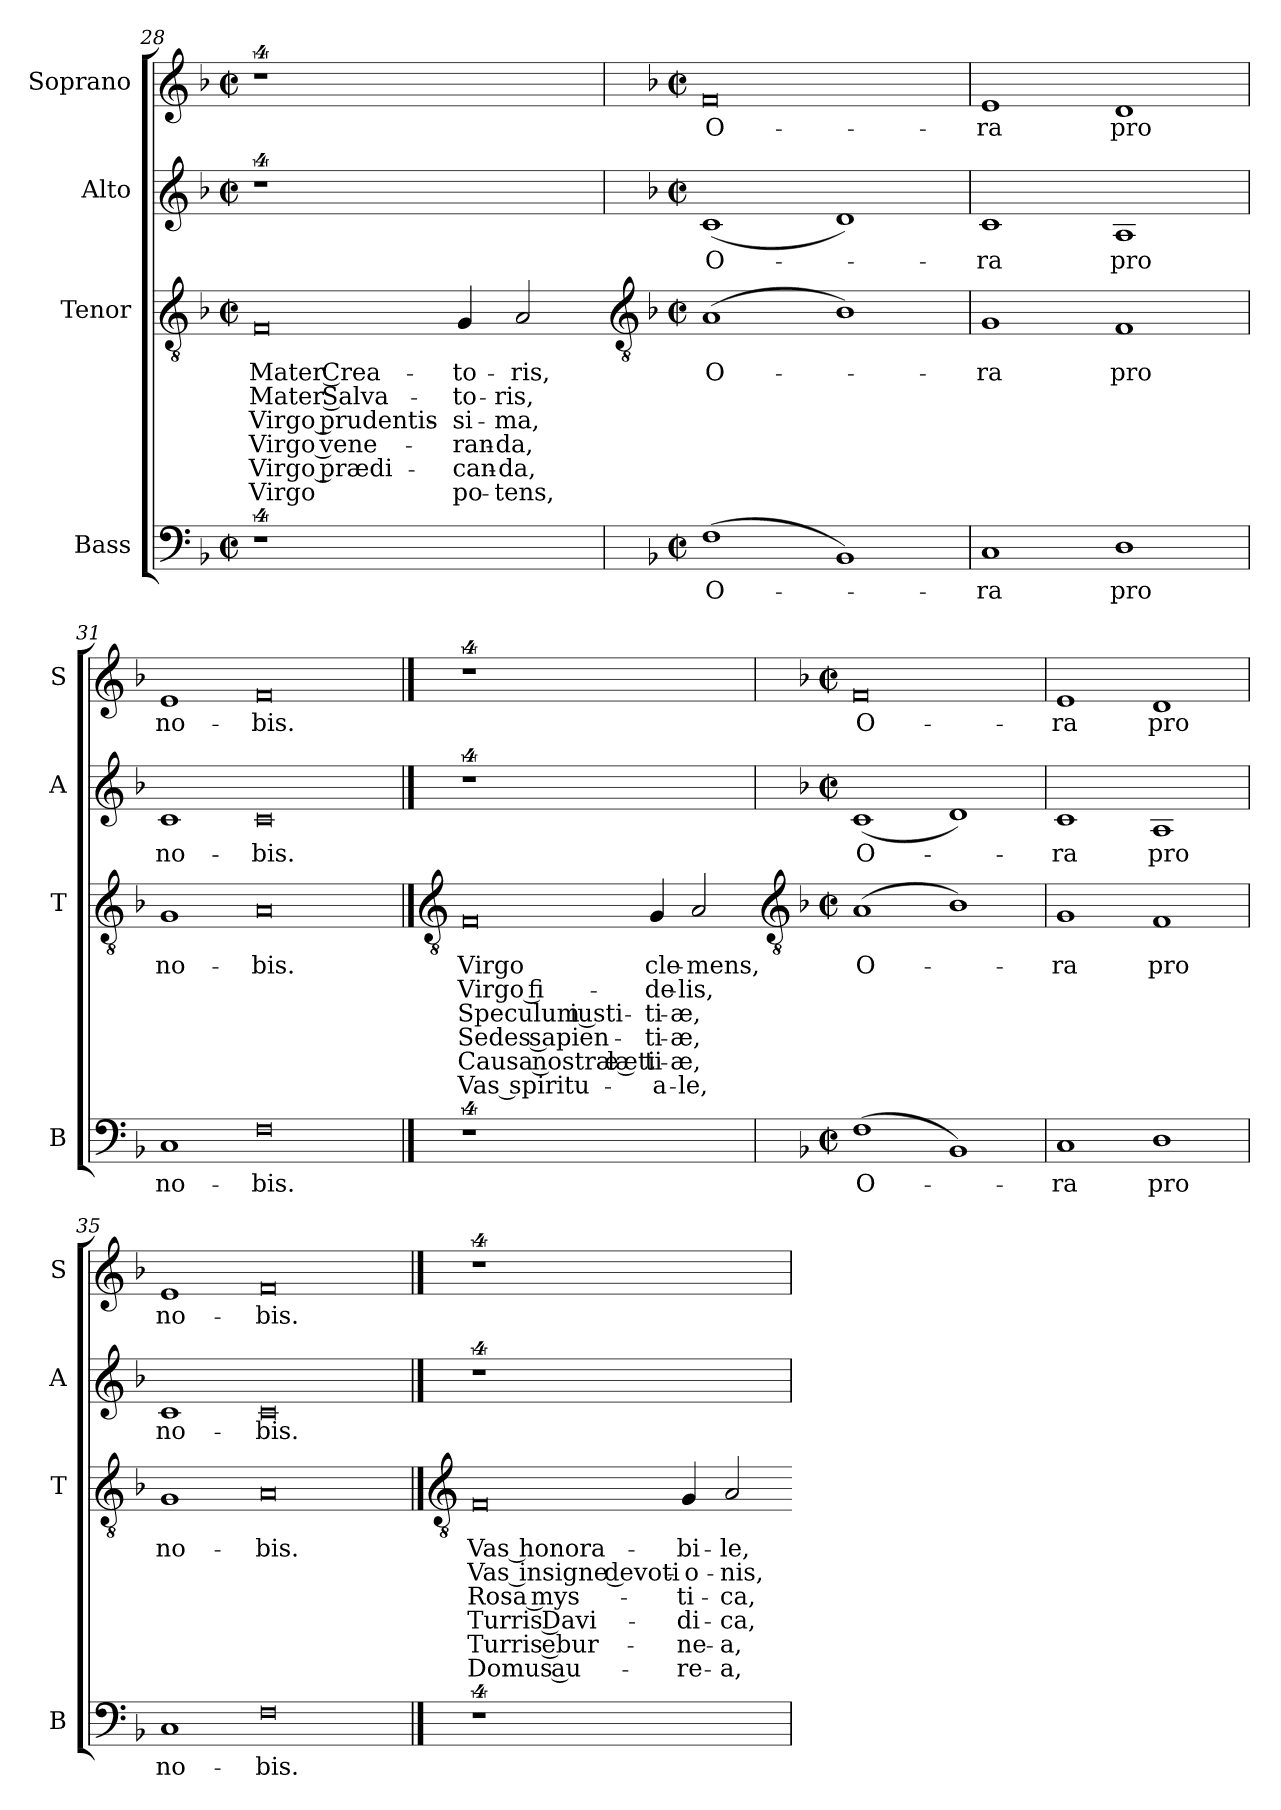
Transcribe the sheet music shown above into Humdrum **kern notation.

**kern	**text	**kern	**text	**text	**text	**text	**text	**text	**kern	**text	**kern	**text
*part4	*part4	*part3	*part3	*part3	*part3	*part3	*part3	*part3	*part2	*part2	*part1	*part1
*staff4	*staff4	*staff3	*staff3	*staff3	*staff3	*staff3	*staff3	*staff3	*staff2	*staff2	*staff1	*staff1
*I"Bass	*	*I"Tenor	*	*	*	*	*	*	*I"Alto	*	*I"Soprano	*
*I'B	*	*I'T	*	*	*	*	*	*	*I'A	*	*I'S	*
!!LO:LB:g=z
*clefF4	*	*clefGv2	*	*	*	*	*	*	*clefG2	*	*clefG2	*
*k[b-]	*	*k[b-]	*	*	*	*	*	*	*k[b-]	*	*k[b-]	*
*F:	*	*F:	*	*	*	*	*	*	*F:	*	*F:	*
*M4/2	*	*M4/2	*	*	*	*	*	*	*M4/2	*	*M4/2	*
*met(c|)	*	*met(c|)	*	*	*	*	*	*	*met(c|)	*	*met(c|)	*
=28	=28	=28	=28	=28	=28	=28	=28	=28	=28	=28	=28	=28
!	!	!	!LO:LY:b	!LO:LY:b	!LO:LY:b	!LO:LY:b	!LO:LY:b	!LO:LY:b	!	!	!	!
4%11r	.	0F	Mater Crea-	-Mater Salva-	-Virgo prudentis-	-Virgo vene-	-Virgo prædi-	-Virgo	4%11r	.	4%11r	.
!	!	!	!LO:LY:b	!LO:LY:b	!LO:LY:b	!LO:LY:b	!LO:LY:b	!LO:LY:b	!	!	!	!
.	.	4G	to-	-to-	-si-	-ran-	-can-	-po-	.	.	.	.
!	!	!	!LO:LY:b	!LO:LY:b	!LO:LY:b	!LO:LY:b	!LO:LY:b	!LO:LY:b	!	!	!	!
.	.	2A	-ris,	ris,	ma,	da,	da,	tens,	.	.	.	.
!!LO:LB:g=z
=29	=29	=29-	=29	=29	=29	=29	=29	=29	=29	=29	=29	=29
*	*	*clefGv2	*	*	*	*	*	*	*	*	*	*
*k[b-]	*	*	*	*	*	*	*	*	*k[b-]	*	*k[b-]	*
*F:	*	*	*	*	*	*	*	*	*F:	*	*F:	*
*M4/2	*	*M4/2	*	*	*	*	*	*	*M4/2	*	*M4/2	*
*met(c|)	*	*met(c|)	*	*	*	*	*	*	*met(c|)	*	*met(c|)	*
!	!LO:LY:b	!	!LO:LY:b	!	!	!	!	!	!	!LO:LY:b	!	!LO:LY:b
(<1F	O-	(<1A	O-	.	.	.	.	.	(<1c	O-	0f	O-
1BB-)	.	1B-)	.	.	.	.	.	.	1d)	.	.	.
=30	=30	=30	=30	=30	=30	=30	=30	=30	=30	=30	=30	=30
!	!LO:LY:b	!	!LO:LY:b	!	!	!	!	!	!	!LO:LY:b	!	!LO:LY:b
1C	ra	1G	ra	.	.	.	.	.	1c	ra	1e	-ra
!	!LO:LY:b	!	!LO:LY:b	!	!	!	!	!	!	!LO:LY:b	!	!LO:LY:b
1D	pro	1F	pro	.	.	.	.	.	1A	pro	1d	pro
=31	=31	=31	=31	=31	=31	=31	=31	=31	=31	=31	=31	=31
!	!LO:LY:b	!	!LO:LY:b	!	!	!	!	!	!	!LO:LY:b	!	!LO:LY:b
1C	no-	1G	no-	.	.	.	.	.	1c	no-	1e	no-
!	!LO:LY:b	!	!LO:LY:b	!	!	!	!	!	!	!LO:LY:b	!	!LO:LY:b
0F	-bis.	0A	-bis.	.	.	.	.	.	0c	-bis.	0f	-bis.
!!LO:LB:g=z
==32	==32	==32	==32	==32	==32	==32	==32	==32	==32	==32	==32	==32
*	*	*clefGv2	*	*	*	*	*	*	*	*	*	*
!	!	!	!LO:LY:b	!LO:LY:b	!LO:LY:b	!LO:LY:b	!LO:LY:b	!LO:LY:b	!	!	!	!
4%11r	.	0F	Virgo	Virgo fi-	-Speculum iusti-	-Sedes sapien-	-Causa nostræ læti-	-Vas spiritu-	4%11r	.	4%11r	.
!	!	!	!LO:LY:b	!LO:LY:b	!LO:LY:b	!LO:LY:b	!LO:LY:b	!LO:LY:b	!	!	!	!
.	.	4G	-cle-	-de-	-ti-	-ti-	-ti-	-a-	.	.	.	.
!	!	!	!LO:LY:b	!LO:LY:b	!LO:LY:b	!LO:LY:b	!LO:LY:b	!LO:LY:b	!	!	!	!
.	.	2A	-mens,	lis,	æ,	æ,	æ,	le,	.	.	.	.
!!LO:LB:g=z
=33	=33	=33-	=33	=33	=33	=33	=33	=33	=33	=33	=33	=33
*	*	*clefGv2	*	*	*	*	*	*	*	*	*	*
*k[b-]	*	*	*	*	*	*	*	*	*k[b-]	*	*k[b-]	*
*F:	*	*	*	*	*	*	*	*	*F:	*	*F:	*
*M4/2	*	*M4/2	*	*	*	*	*	*	*M4/2	*	*M4/2	*
*met(c|)	*	*met(c|)	*	*	*	*	*	*	*met(c|)	*	*met(c|)	*
!	!LO:LY:b	!	!LO:LY:b	!	!	!	!	!	!	!LO:LY:b	!	!LO:LY:b
(<1F	O-	(<1A	O-	.	.	.	.	.	(<1c	O-	0f	O-
1BB-)	.	1B-)	.	.	.	.	.	.	1d)	.	.	.
=34	=34	=34	=34	=34	=34	=34	=34	=34	=34	=34	=34	=34
!	!LO:LY:b	!	!LO:LY:b	!	!	!	!	!	!	!LO:LY:b	!	!LO:LY:b
1C	ra	1G	ra	.	.	.	.	.	1c	ra	1e	-ra
!	!LO:LY:b	!	!LO:LY:b	!	!	!	!	!	!	!LO:LY:b	!	!LO:LY:b
1D	pro	1F	pro	.	.	.	.	.	1A	pro	1d	pro
=35	=35	=35	=35	=35	=35	=35	=35	=35	=35	=35	=35	=35
!	!LO:LY:b	!	!LO:LY:b	!	!	!	!	!	!	!LO:LY:b	!	!LO:LY:b
1C	no-	1G	no-	.	.	.	.	.	1c	no-	1e	no-
!	!LO:LY:b	!	!LO:LY:b	!	!	!	!	!	!	!LO:LY:b	!	!LO:LY:b
0F	-bis.	0A	-bis.	.	.	.	.	.	0c	-bis.	0f	-bis.
!!LO:LB:g=z
==36	==36	==36	==36	==36	==36	==36	==36	==36	==36	==36	==36	==36
*	*	*clefGv2	*	*	*	*	*	*	*	*	*	*
!	!	!	!LO:LY:b	!LO:LY:b	!LO:LY:b	!LO:LY:b	!LO:LY:b	!LO:LY:b	!	!	!	!
4%11r	.	0F	Vas honora-	-Vas insigne devoti-	-Rosa mys-	-Turris Davi-	-Turris ebur-	-Domus au-	4%11r	.	4%11r	.
!	!	!	!LO:LY:b	!LO:LY:b	!LO:LY:b	!LO:LY:b	!LO:LY:b	!LO:LY:b	!	!	!	!
.	.	4G	-bi-	-o-	-ti-	-di-	-ne-	-re-	.	.	.	.
!	!	!	!LO:LY:b	!LO:LY:b	!LO:LY:b	!LO:LY:b	!LO:LY:b	!LO:LY:b	!	!	!	!
.	.	2A	-le,	nis,	ca,	ca,	a,	a,	.	.	.	.
=	=	=-	=	=	=	=	=	=	=	=	=	=
*-	*-	*-	*-	*-	*-	*-	*-	*-	*-	*-	*-	*-
